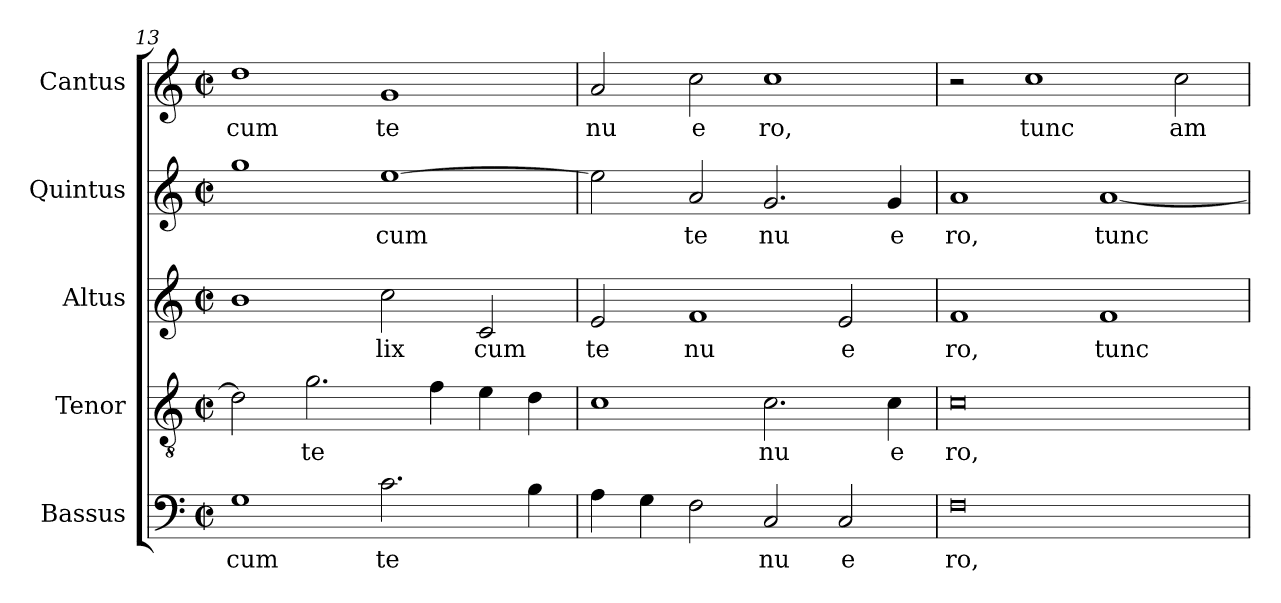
**kern	**text	**kern	**text	**kern	**text	**kern	**text	**kern	**text
*part5	*part5	*part4	*part4	*part3	*part3	*part2	*part2	*part1	*part1
*staff5	*staff5	*staff4	*staff4	*staff3	*staff3	*staff2	*staff2	*staff1	*staff1
*I"Bassus	*	*I"Tenor	*	*I"Altus	*	*I"Quintus	*	*I"Cantus	*
*clefF4	*	*clefGv2	*	*clefG2	*	*clefG2	*	*clefG2	*
*M2/2	*	*M2/2	*	*M2/2	*	*M2/2	*	*M2/2	*
*met(c|)	*	*met(c|)	*	*met(c|)	*	*met(c|)	*	*met(c|)	*
=13	=13	=13	=13	=13	=13	=13	=13	=13	=13
!	!LO:LY:b:cj	!	!	!	!	!	!	!	!LO:LY:b:cj
1G	cum	2d\]	.	1b	.	1gg	.	1dd	cum
!	!	!	!LO:LY:b:cj	!	!	!	!	!	!
.	.	2.g\	te	.	.	.	.	.	.
!	!LO:LY:b:cj	!	!	!	!LO:LY:b:cj	!	!LO:LY:b	!	!LO:LY:b:cj
2.c\	te	.	.	2cc\	lix	[>1ee	cum	1g	te
.	.	4f\	.	.	.	.	.	.	.
!	!	!	!	!	!LO:LY:b:cj	!	!	!	!
.	.	4e\	.	2c/	cum	.	.	.	.
4B\	.	4d\	.	.	.	.	.	.	.
=14	=14	=14	=14	=14	=14	=14	=14	=14	=14
!	!	!	!	!	!LO:LY:b:cj	!	!	!	!LO:LY:b:cj
4A\	.	1c	.	2e/	te	2ee\]	.	2a/	nu
4G\	.	.	.	.	.	.	.	.	.
!	!	!	!	!	!LO:LY:b:cj	!	!LO:LY:b:cj	!	!LO:LY:b:cj
2F\	.	.	.	1f	nu	2a/	te	2cc\	e
!	!LO:LY:b:cj	!	!LO:LY:b:cj	!	!	!	!LO:LY:b:cj	!	!LO:LY:b:cj
2C/	nu	2.c\	nu	.	.	2.g/	nu	1cc	ro,
!	!LO:LY:b:cj	!	!	!	!LO:LY:b:cj	!	!	!	!
2C/	e	.	.	2e/	e	.	.	.	.
!	!	!	!LO:LY:b:cj	!	!	!	!LO:LY:b:cj	!	!
.	.	4c\	e	.	.	4g/	e	.	.
=15	=15	=15	=15	=15	=15	=15	=15	=15	=15
!	!LO:LY:b:cj	!	!LO:LY:b:cj	!	!LO:LY:b:cj	!	!LO:LY:b:cj	!	!
0F	ro,	0c	ro,	1f	ro,	1a	ro,	2r	.
!	!	!	!	!	!	!	!	!	!LO:LY:b:cj
.	.	.	.	.	.	.	.	1cc	tunc
!	!	!	!	!	!LO:LY:b:cj	!	!LO:LY:b	!	!
.	.	.	.	1f	tunc	[<1a	tunc	.	.
!	!	!	!	!	!	!	!	!	!LO:LY:b:cj
.	.	.	.	.	.	.	.	2cc\	am
=	=	=	=	=	=	=	=	=	=
*-	*-	*-	*-	*-	*-	*-	*-	*-	*-
